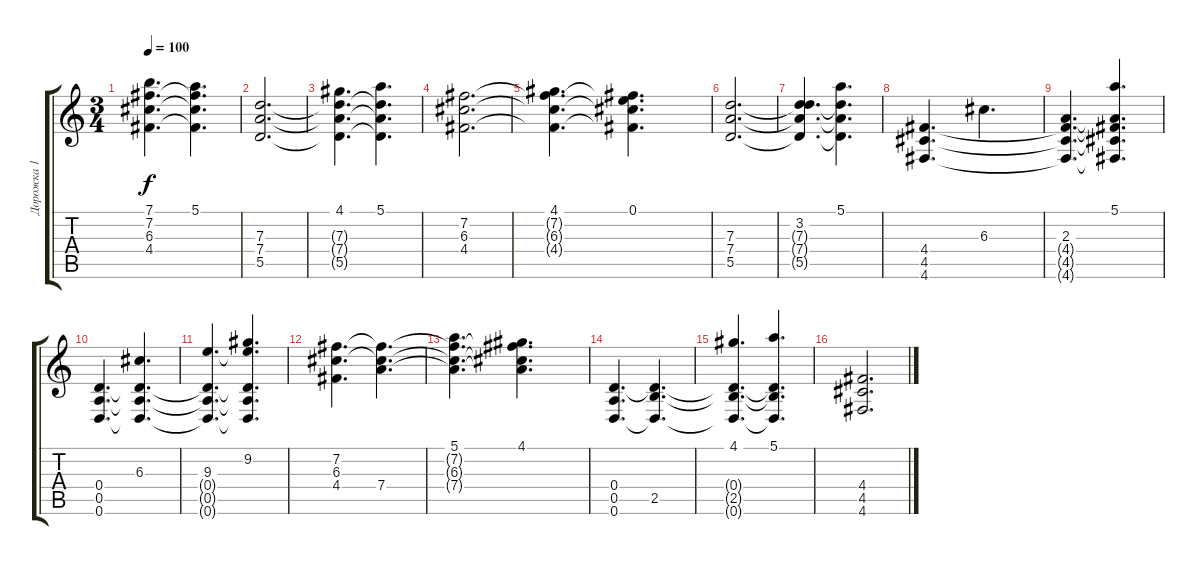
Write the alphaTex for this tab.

\track ("Дорожка 1" "Дорожка 1") {instrument distortionguitar}
\staff {score tabs}
\tuning (E4 B3 G3 D3 A2 D2) {hide}
\ts (3 4)
\tempo 100
\clef g2
\ks c
(7.1 7.2{t} 6.3{t} 4.4{t}).4{d dy f} (5.1 7.2{t} 6.3{t} 4.4{t}).4{d} |
(7.3 7.4 5.5).2{d} |
(4.1 7.3{t} 7.4{t} 5.5{t}).4{d} (5.1 7.3{t} 7.4{t} 5.5{t}).4{d} |
(7.2 6.3 4.4).2{d} |
(4.1 7.2{t} 6.3{t} 4.4{t}).4{d} (0.1 7.2{t} 6.3{t} 4.4{t}).4{d} |
(7.3 7.4 5.5).2{d} |
(3.2 7.3{t} 7.4{t} 5.5{t}).4{d} (5.1 7.3{t} 7.4{t} 5.5{t}).4{d} |
(4.4 4.5 4.6).4{d instrument acousticgrandpiano} 6.3.4{d} |
(2.3 4.4{t} 4.5{t} 4.6{t}).4{d} (5.1 2.3{t} 4.4{t} 4.5{t} 4.6{t}).4{d} |
(0.4 0.5 0.6).4{d} (6.3 0.4{t} 0.5{t} 0.6{t}).4{d} |
(9.3 0.4{t} 0.5{t} 0.6{t}).4{d} (9.2 9.3{t} 0.4{t} 0.5{t} 0.6{t}).4{d} |
(7.2 6.3 4.4).4{d} (7.2{t} 6.3{t} 7.4).4{d} |
(5.1 7.2{t} 6.3{t} 7.4{t}).4{d} (4.1 7.2{t} 6.3{t} 7.4{t}).4{d} |
(0.4 0.5 0.6).4{d} (0.4{t} 2.5 0.6{t}).4{d} |
(4.1 0.4{t} 2.5{t} 0.6{t}).4{d} (5.1 0.4{t} 2.5{t} 0.6{t}).4{d} |
(4.4 4.5 4.6).2{d}
